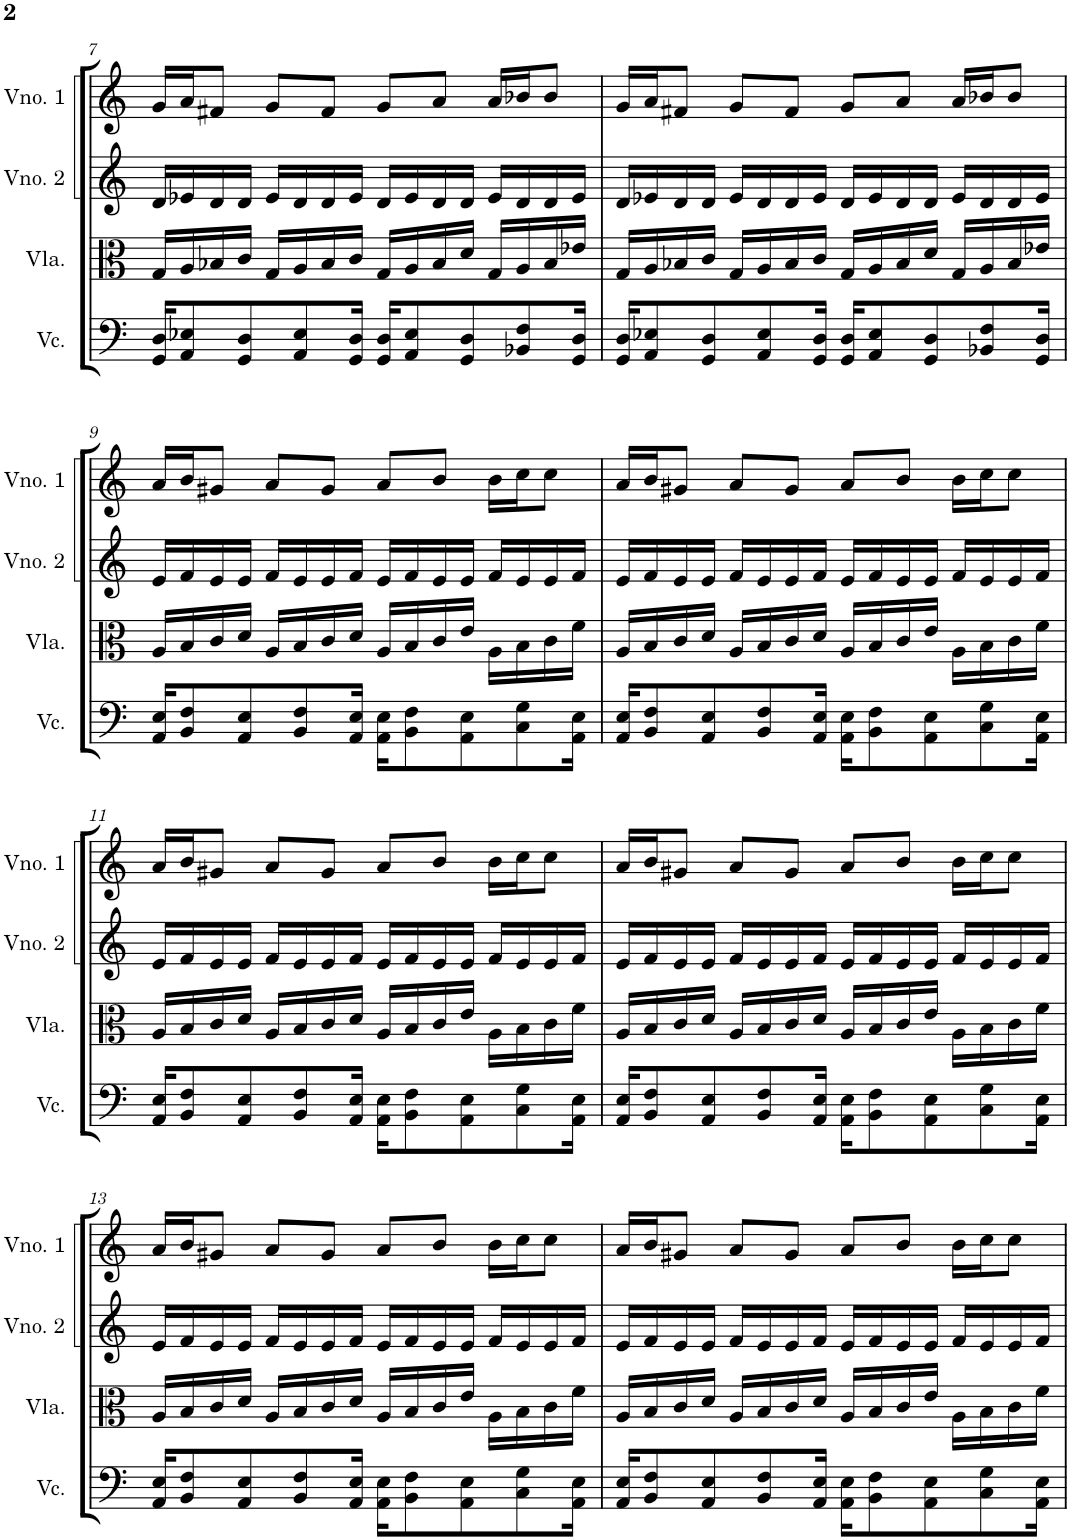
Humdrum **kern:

**kern	**kern	**kern	**kern
*part4	*part3	*part2	*part1
*staff4	*staff3	*staff2	*staff1
*I"Violoncelo	*I"Viola	*I"Violino 2	*I"Violino 1
*I'Vc.	*I'Vla.	*I'Vno. 2	*I'Vno. 1
!!LO:PB:g=z
*clefF4	*clefC3	*clefG2	*clefG2
*k[]	*k[]	*k[]	*k[]
*M4/4	*M4/4	*M4/4	*M4/4
=7	=7	=7	=7
16GG/ 16D/KL	16G/LL	16d/LL	16g/LL
8AA/ 8E-X/	16A/	16e-X/	16a/J
.	16B-X/	16d/	8f#X/J
8GG/ 8D/	16c/JJ	16d/JJ	.
.	16G/LL	16e-/LL	8g/L
8AA/ 8E-/	16A/	16d/	.
.	16B-/	16d/	8f#/J
16GG/ 16D/Jk	16c/JJ	16e-/JJ	.
16GG/ 16D/KL	16G/LL	16d/LL	8g/L
8AA/ 8E-/	16A/	16e-/	.
.	16B-/	16d/	8a/J
8GG/ 8D/	16d/JJ	16d/JJ	.
.	16G/LL	16e-/LL	16a/LL
8BB-X/ 8F/	16A/	16d/	16b-X/J
.	16B-/	16d/	8b-/J
16GG/ 16D/Jk	16e-X/JJ	16e-/JJ	.
=8	=8	=8	=8
16GG/ 16D/KL	16G/LL	16d/LL	16g/LL
8AA/ 8E-X/	16A/	16e-X/	16a/J
.	16B-X/	16d/	8f#X/J
8GG/ 8D/	16c/JJ	16d/JJ	.
.	16G/LL	16e-/LL	8g/L
8AA/ 8E-/	16A/	16d/	.
.	16B-/	16d/	8f#/J
16GG/ 16D/Jk	16c/JJ	16e-/JJ	.
16GG/ 16D/KL	16G/LL	16d/LL	8g/L
8AA/ 8E-/	16A/	16e-/	.
.	16B-/	16d/	8a/J
8GG/ 8D/	16d/JJ	16d/JJ	.
.	16G/LL	16e-/LL	16a/LL
8BB-X/ 8F/	16A/	16d/	16b-X/J
.	16B-/	16d/	8b-/J
16GG/ 16D/Jk	16e-X/JJ	16e-/JJ	.
!!LO:LB:g=z
=9	=9	=9	=9
16AA/ 16E/KL	16A/LL	16e/LL	16a/LL
8BB/ 8F/	16B/	16f/	16b/J
.	16c/	16e/	8g#X/J
8AA/ 8E/	16d/JJ	16e/JJ	.
.	16A/LL	16f/LL	8a/L
8BB/ 8F/	16B/	16e/	.
.	16c/	16e/	8g#/J
16AA/ 16E/Jk	16d/JJ	16f/JJ	.
16AA\ 16E\KL	16A/LL	16e/LL	8a/L
8BB\ 8F\	16B/	16f/	.
.	16c/	16e/	8b/J
8AA\ 8E\	16e/JJ	16e/JJ	.
.	16A\LL	16f/LL	16b\LL
8C\ 8G\	16B\	16e/	16cc\J
.	16c\	16e/	8cc\J
16AA\ 16E\Jk	16f\JJ	16f/JJ	.
=10	=10	=10	=10
16AA/ 16E/KL	16A/LL	16e/LL	16a/LL
8BB/ 8F/	16B/	16f/	16b/J
.	16c/	16e/	8g#X/J
8AA/ 8E/	16d/JJ	16e/JJ	.
.	16A/LL	16f/LL	8a/L
8BB/ 8F/	16B/	16e/	.
.	16c/	16e/	8g#/J
16AA/ 16E/Jk	16d/JJ	16f/JJ	.
16AA\ 16E\KL	16A/LL	16e/LL	8a/L
8BB\ 8F\	16B/	16f/	.
.	16c/	16e/	8b/J
8AA\ 8E\	16e/JJ	16e/JJ	.
.	16A\LL	16f/LL	16b\LL
8C\ 8G\	16B\	16e/	16cc\J
.	16c\	16e/	8cc\J
16AA\ 16E\Jk	16f\JJ	16f/JJ	.
!!LO:LB:g=z
=11	=11	=11	=11
16AA/ 16E/KL	16A/LL	16e/LL	16a/LL
8BB/ 8F/	16B/	16f/	16b/J
.	16c/	16e/	8g#X/J
8AA/ 8E/	16d/JJ	16e/JJ	.
.	16A/LL	16f/LL	8a/L
8BB/ 8F/	16B/	16e/	.
.	16c/	16e/	8g#/J
16AA/ 16E/Jk	16d/JJ	16f/JJ	.
16AA\ 16E\KL	16A/LL	16e/LL	8a/L
8BB\ 8F\	16B/	16f/	.
.	16c/	16e/	8b/J
8AA\ 8E\	16e/JJ	16e/JJ	.
.	16A\LL	16f/LL	16b\LL
8C\ 8G\	16B\	16e/	16cc\J
.	16c\	16e/	8cc\J
16AA\ 16E\Jk	16f\JJ	16f/JJ	.
=12	=12	=12	=12
16AA/ 16E/KL	16A/LL	16e/LL	16a/LL
8BB/ 8F/	16B/	16f/	16b/J
.	16c/	16e/	8g#X/J
8AA/ 8E/	16d/JJ	16e/JJ	.
.	16A/LL	16f/LL	8a/L
8BB/ 8F/	16B/	16e/	.
.	16c/	16e/	8g#/J
16AA/ 16E/Jk	16d/JJ	16f/JJ	.
16AA\ 16E\KL	16A/LL	16e/LL	8a/L
8BB\ 8F\	16B/	16f/	.
.	16c/	16e/	8b/J
8AA\ 8E\	16e/JJ	16e/JJ	.
.	16A\LL	16f/LL	16b\LL
8C\ 8G\	16B\	16e/	16cc\J
.	16c\	16e/	8cc\J
16AA\ 16E\Jk	16f\JJ	16f/JJ	.
!!LO:LB:g=z
=13	=13	=13	=13
16AA/ 16E/KL	16A/LL	16e/LL	16a/LL
8BB/ 8F/	16B/	16f/	16b/J
.	16c/	16e/	8g#X/J
8AA/ 8E/	16d/JJ	16e/JJ	.
.	16A/LL	16f/LL	8a/L
8BB/ 8F/	16B/	16e/	.
.	16c/	16e/	8g#/J
16AA/ 16E/Jk	16d/JJ	16f/JJ	.
16AA\ 16E\KL	16A/LL	16e/LL	8a/L
8BB\ 8F\	16B/	16f/	.
.	16c/	16e/	8b/J
8AA\ 8E\	16e/JJ	16e/JJ	.
.	16A\LL	16f/LL	16b\LL
8C\ 8G\	16B\	16e/	16cc\J
.	16c\	16e/	8cc\J
16AA\ 16E\Jk	16f\JJ	16f/JJ	.
=14	=14	=14	=14
16AA/ 16E/KL	16A/LL	16e/LL	16a/LL
8BB/ 8F/	16B/	16f/	16b/J
.	16c/	16e/	8g#X/J
8AA/ 8E/	16d/JJ	16e/JJ	.
.	16A/LL	16f/LL	8a/L
8BB/ 8F/	16B/	16e/	.
.	16c/	16e/	8g#/J
16AA/ 16E/Jk	16d/JJ	16f/JJ	.
16AA\ 16E\KL	16A/LL	16e/LL	8a/L
8BB\ 8F\	16B/	16f/	.
.	16c/	16e/	8b/J
8AA\ 8E\	16e/JJ	16e/JJ	.
.	16A\LL	16f/LL	16b\LL
8C\ 8G\	16B\	16e/	16cc\J
.	16c\	16e/	8cc\J
16AA\ 16E\Jk	16f\JJ	16f/JJ	.
=	=	=	=
*-	*-	*-	*-
